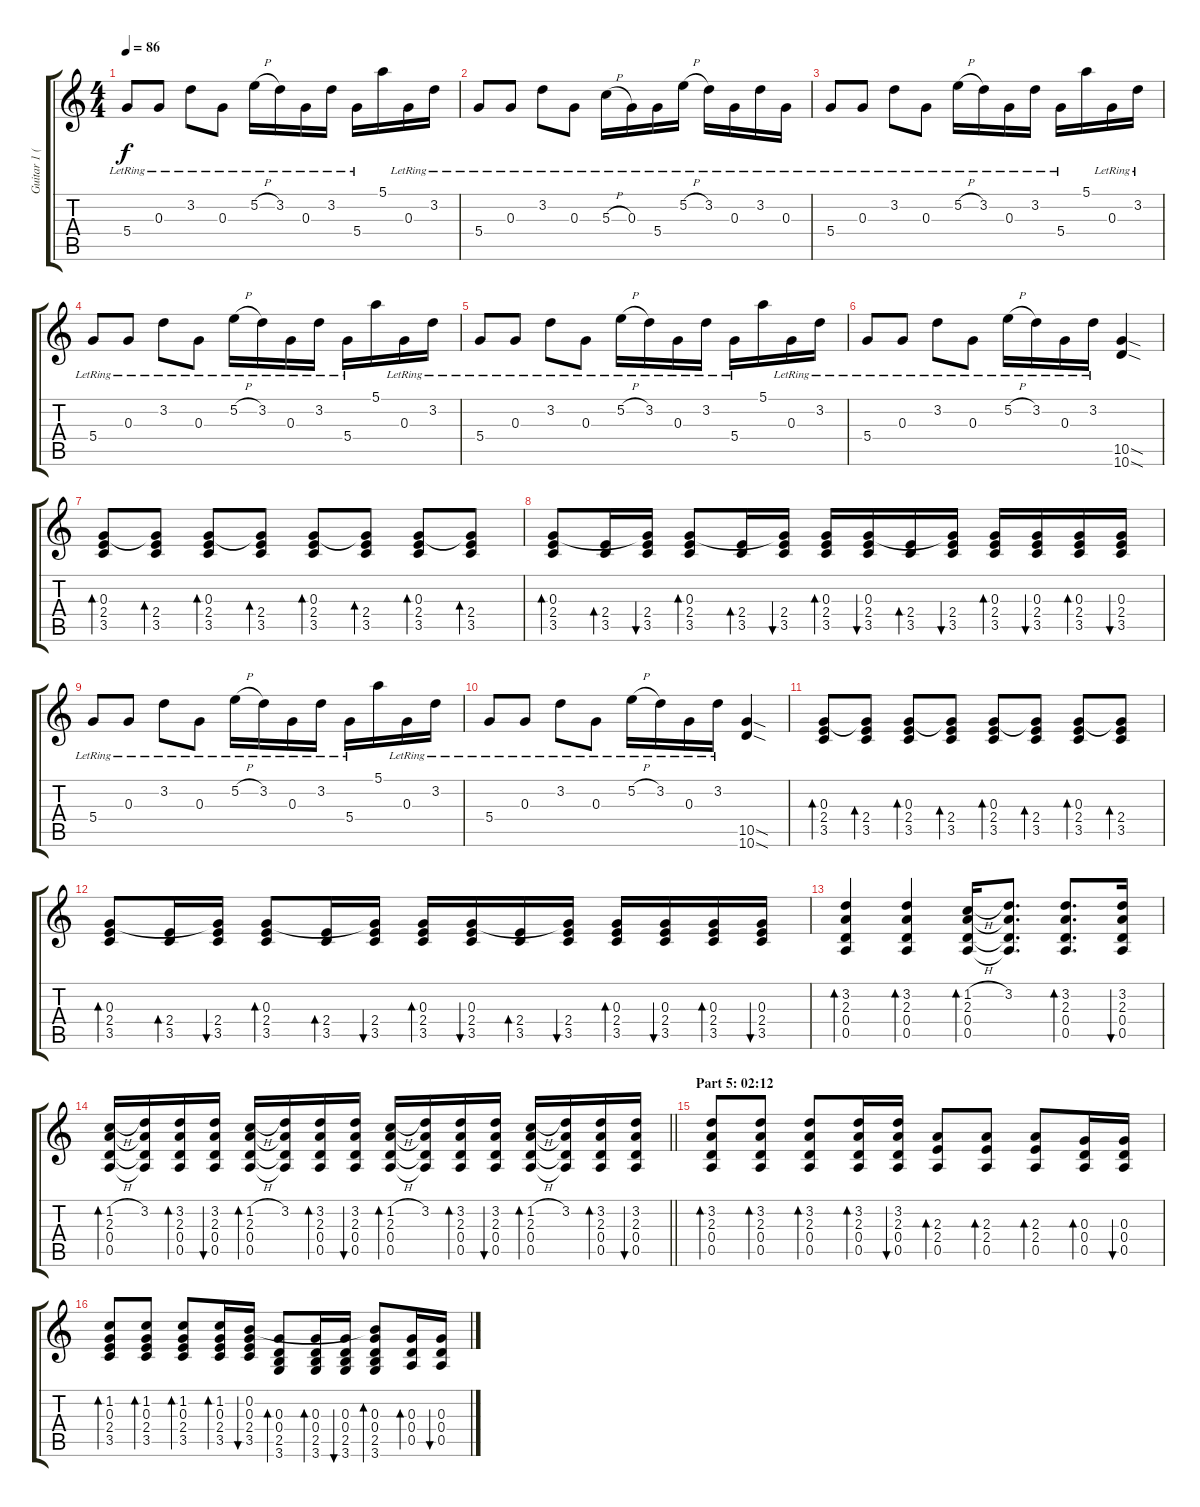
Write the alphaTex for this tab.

\track ("Guitar 1 (Distortion)" "Guitar 1 (") {instrument distortionguitar}
\staff {score tabs}
\tuning (E4 B3 G3 D3 A2 E2) {hide}
\ts (4 4)
\tempo 86
\clef g2
\ks c
5.4{lr}.8{dy f} 0.3{lr}.8 3.2{lr}.8 0.3{lr}.8 5.2{h lr}.16 3.2{lr}.16 0.3{lr}.16 3.2{lr}.16 5.4{lr}.16 5.1.16 0.3{lr}.16 3.2{lr}.16 |
5.4{lr}.8 0.3{lr}.8 3.2{lr}.8 0.3{lr}.8 5.3{h lr}.16 0.3{lr}.16 5.4{lr}.16 5.2{h lr}.16 3.2{lr}.16 0.3{lr}.16 3.2{lr}.16 0.3{lr}.16 |
5.4{lr}.8 0.3{lr}.8 3.2{lr}.8 0.3{lr}.8 5.2{h lr}.16 3.2{lr}.16 0.3{lr}.16 3.2{lr}.16 5.4{lr}.16 5.1.16 0.3{lr}.16 3.2{lr}.16 |
5.4{lr}.8 0.3{lr}.8 3.2{lr}.8 0.3{lr}.8 5.2{h lr}.16 3.2{lr}.16 0.3{lr}.16 3.2{lr}.16 5.4{lr}.16 5.1.16 0.3{lr}.16 3.2{lr}.16 |
5.4{lr}.8 0.3{lr}.8 3.2{lr}.8 0.3{lr}.8 5.2{h lr}.16 3.2{lr}.16 0.3{lr}.16 3.2{lr}.16 5.4{lr}.16 5.1.16 0.3{lr}.16 3.2{lr}.16 |
5.4{lr}.8 0.3{lr}.8 3.2{lr}.8 0.3{lr}.8 5.2{h lr}.16 3.2{lr}.16 0.3{lr}.16 3.2{lr}.16 (10.5{sod} 10.6{sod}).4 |
(0.3 2.4 3.5).8{bd 30} (0.3{t} 2.4 3.5).8{bd 30} (0.3 2.4 3.5).8{bd 30} (0.3{t} 2.4 3.5).8{bd 30} (0.3 2.4 3.5).8{bd 30} (0.3{t} 2.4 3.5).8{bd 30} (0.3 2.4 3.5).8{bd 30} (0.3{t} 2.4 3.5).8{bd 30} |
(0.3 2.4 3.5).8{bd 30} (2.4 3.5).16{bd 30} (0.3{t} 2.4 3.5).16{bu 30} (0.3 2.4 3.5).8{bd 30} (2.4 3.5).16{bd 30} (0.3{t} 2.4 3.5).16{bu 30} (0.3 2.4 3.5).16{bd 30} (0.3 2.4 3.5).16{bu 30} (2.4 3.5).16{bd 30} (0.3{t} 2.4 3.5).16{bu 30} (0.3 2.4 3.5).16{bd 30} (0.3 2.4 3.5).16{bu 30} (0.3 2.4 3.5).16{bd 30} (0.3 2.4 3.5).16{bu 30} |
5.4{lr}.8 0.3{lr}.8 3.2{lr}.8 0.3{lr}.8 5.2{h lr}.16 3.2{lr}.16 0.3{lr}.16 3.2{lr}.16 5.4{lr}.16 5.1.16 0.3{lr}.16 3.2{lr}.16 |
5.4{lr}.8 0.3{lr}.8 3.2{lr}.8 0.3{lr}.8 5.2{h lr}.16 3.2{lr}.16 0.3{lr}.16 3.2{lr}.16 (10.5{sod} 10.6{sod}).4 |
(0.3 2.4 3.5).8{bd 30} (0.3{t} 2.4 3.5).8{bd 30} (0.3 2.4 3.5).8{bd 30} (0.3{t} 2.4 3.5).8{bd 30} (0.3 2.4 3.5).8{bd 30} (0.3{t} 2.4 3.5).8{bd 30} (0.3 2.4 3.5).8{bd 30} (0.3{t} 2.4 3.5).8{bd 30} |
(0.3 2.4 3.5).8{bd 30} (2.4 3.5).16{bd 30} (0.3{t} 2.4 3.5).16{bu 30} (0.3 2.4 3.5).8{bd 30} (2.4 3.5).16{bd 30} (0.3{t} 2.4 3.5).16{bu 30} (0.3 2.4 3.5).16{bd 30} (0.3 2.4 3.5).16{bu 30} (2.4 3.5).16{bd 30} (0.3{t} 2.4 3.5).16{bu 30} (0.3 2.4 3.5).16{bd 30} (0.3 2.4 3.5).16{bu 30} (0.3 2.4 3.5).16{bd 30} (0.3 2.4 3.5).16{bu 30} |
(3.2 2.3 0.4 0.5).4{bd 30} (3.2 2.3 0.4 0.5).4{bd 30} (1.2{h} 2.3 0.4 0.5).16{bd 30} (3.2 2.3{t} 0.4{t} 0.5{t}).8{d} (3.2 2.3 0.4 0.5).8{d bd 30} (3.2 2.3 0.4 0.5).16{bu 30} |
\barLineRight lightlight
(1.2{h} 2.3 0.4 0.5).16{bd 30} (3.2 2.3{t} 0.4{t} 0.5{t}).16 (3.2 2.3 0.4 0.5).16{bd 30} (3.2 2.3 0.4 0.5).16{bu 30} (1.2{h} 2.3 0.4 0.5).16{bd 30} (3.2 2.3{t} 0.4{t} 0.5{t}).16 (3.2 2.3 0.4 0.5).16{bd 30} (3.2 2.3 0.4 0.5).16{bu 30} (1.2{h} 2.3 0.4 0.5).16{bd 30} (3.2 2.3{t} 0.4{t} 0.5{t}).16 (3.2 2.3 0.4 0.5).16{bd 30} (3.2 2.3 0.4 0.5).16{bu 30} (1.2{h} 2.3 0.4 0.5).16{bd 30} (3.2 2.3{t} 0.4{t} 0.5{t}).16 (3.2 2.3 0.4 0.5).16{bd 30} (3.2 2.3 0.4 0.5).16{bu 30} |
\section ("" "Part 5: 02:12")
(3.2 2.3 0.4 0.5).8{bd 30} (3.2 2.3 0.4 0.5).8{bd 30} (3.2 2.3 0.4 0.5).8{bd 30} (3.2 2.3 0.4 0.5).16{bd 30} (3.2 2.3 0.4 0.5).16{bu 30} (2.3 2.4 0.5).8{bd 30} (2.3 2.4 0.5).8{bd 30} (2.3 2.4 0.5).8{bd 30} (0.3 0.4 0.5).16{bd 30} (0.3 0.4 0.5).16{bu 30} |
(1.2 0.3 2.4 3.5).8{bd 30} (1.2 0.3 2.4 3.5).8{bd 30} (1.2 0.3 2.4 3.5).8{bd 30} (1.2 0.3 2.4 3.5).16{bd 30} (0.2 0.3 2.4 3.5).16{bu 30} (0.3 0.4 2.5 3.6).8{bd 30} (0.3 0.4 2.5 3.6).16{bd 30} (0.3 0.4 2.5 3.6).16{bu 30} (0.2{t} 0.3 0.4 2.5 3.6).8{bd 30} (0.3 0.4 0.5).16{bd 30} (0.3 0.4 0.5).16{bu 30}
